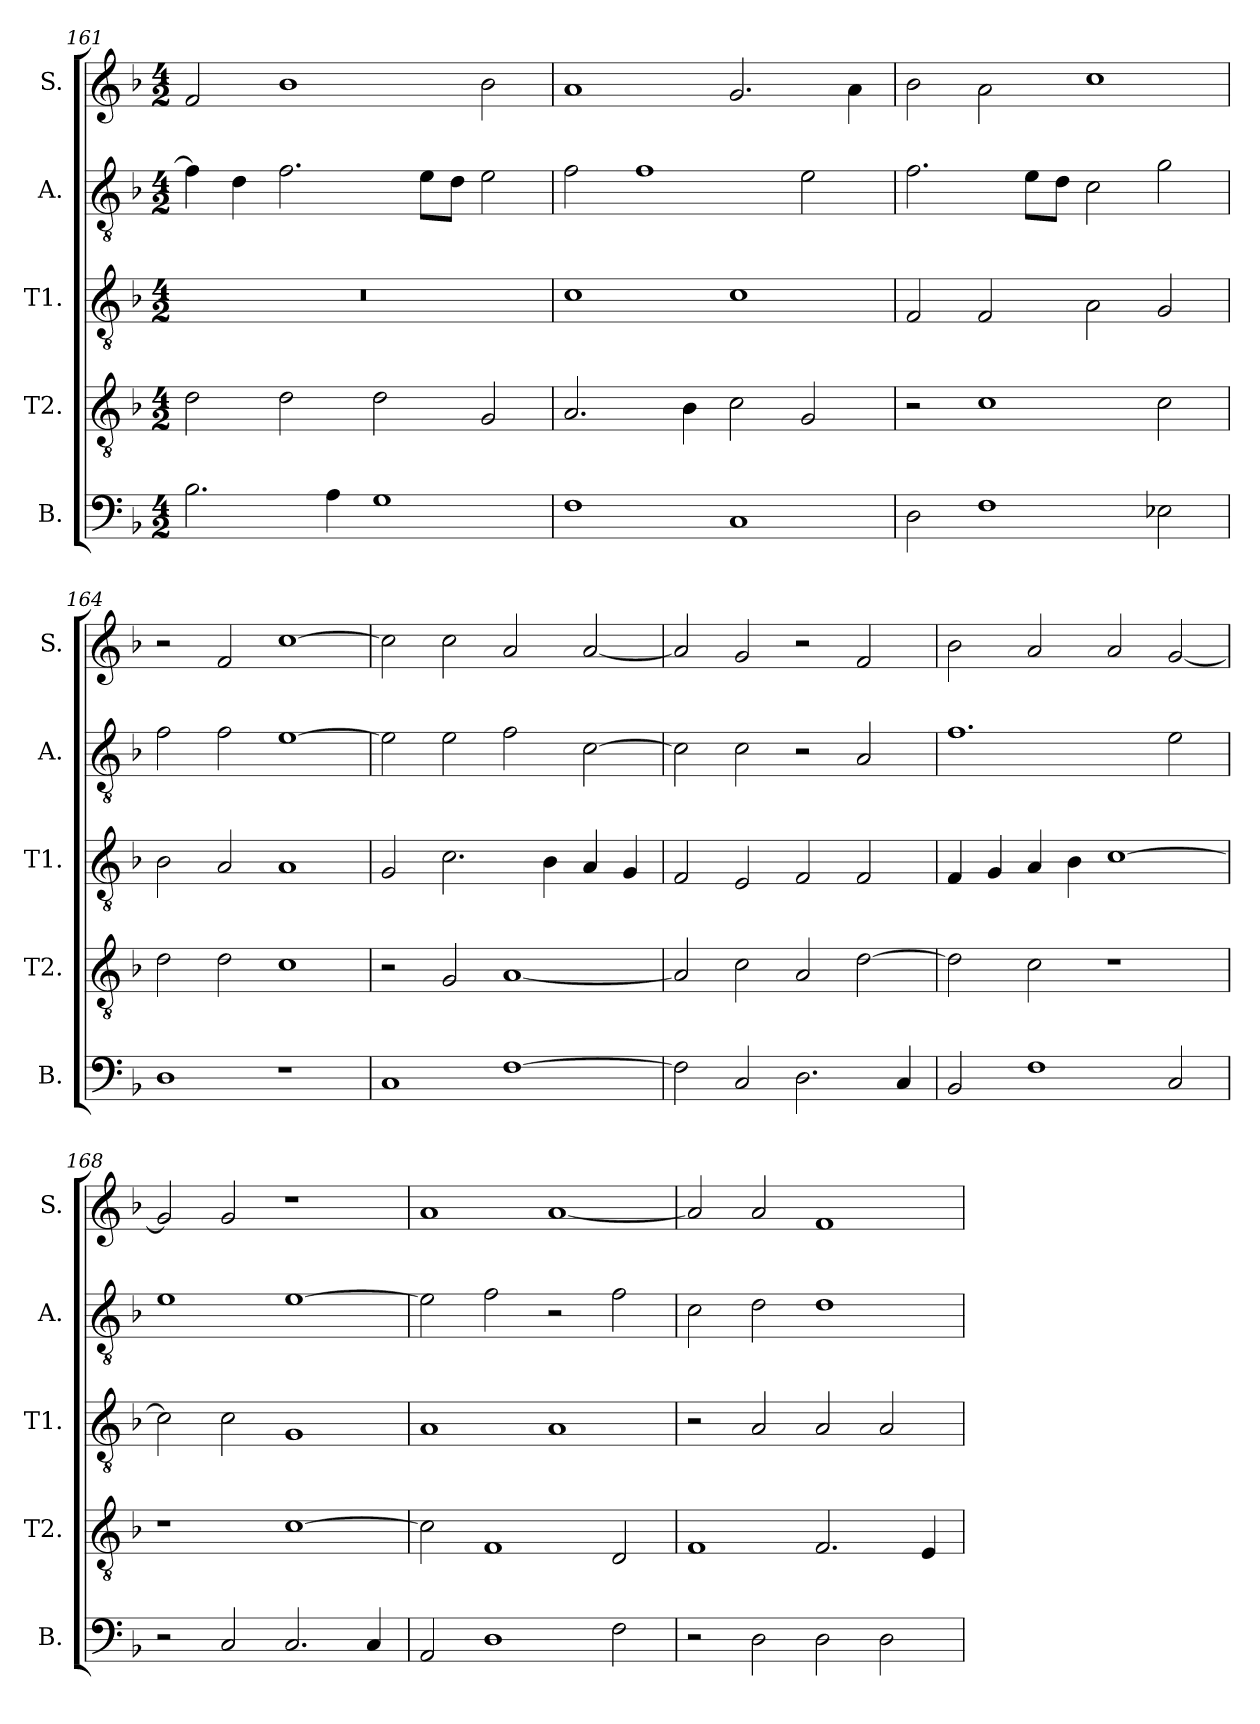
**kern	**kern	**kern	**kern	**kern
*part5	*part4	*part3	*part2	*part1
*staff5	*staff4	*staff3	*staff2	*staff1
*I"B.	*I"T2.	*I"T1.	*I"A.	*I"S.
*I'B.	*I'T2.	*I'T1.	*I'A.	*I'S.
*clefF4	*clefGv2	*clefGv2	*clefGv2	*clefG2
*k[b-]	*k[b-]	*k[b-]	*k[b-]	*k[b-]
*F:	*F:	*F:	*F:	*F:
*M4/2	*M4/2	*M4/2	*M4/2	*M4/2
=161	=161	=161	=161	=161
2.B-\	2d\	0r	4f\]	2f/
.	.	.	4d\	.
.	2d\	.	2.f\	1b-
4A\	.	.	.	.
1G	2d\	.	.	.
.	.	.	8e\L	.
.	.	.	8d\J	.
.	2G/	.	2e\	2b-\
!!LO:PB:g=z
=162	=162	=162	=162	=162
1F	2.A/	1c	2f\	1a
.	.	.	1f	.
.	4B-\	.	.	.
1C	2c\	1c	.	2.g/
.	2G/	.	2e\	.
.	.	.	.	4a\
=163	=163	=163	=163	=163
2D\	2r	2F/	2.f\	2b-\
1F	1c	2F/	.	2a\
.	.	.	8e\L	.
.	.	.	8d\J	.
.	.	2A\	2c\	1cc
2E-X\	2c\	2G/	2g\	.
=164	=164	=164	=164	=164
1D	2d\	2B-\	2f\	2r
.	2d\	2A/	2f\	2f/
1r	1c	1A	[1e	[1cc
=165	=165	=165	=165	=165
1C	2r	2G/	2e\]	2cc\]
.	2G/	2.c\	2e\	2cc\
[1F	[1A	.	2f\	2a/
.	.	4B-\	.	.
.	.	4A/	[2c\	[2a/
.	.	4G/	.	.
!!LO:LB:g=z
=166	=166	=166	=166	=166
2F\]	2A/]	2F/	2c\]	2a/]
2C/	2c\	2E/	2c\	2g/
2.D\	2A/	2F/	2r	2r
.	[2d\	2F/	2A/	2f/
4C/	.	.	.	.
=167	=167	=167	=167	=167
2BB-/	2d\]	4F/	1.f	2b-\
.	.	4G/	.	.
1F	2c\	4A/	.	2a/
.	.	4B-\	.	.
.	1r	[1c	.	2a/
2C/	.	.	2e\	[2g/
=168	=168	=168	=168	=168
2r	1r	2c\]	1e	2g/]
2C/	.	2c\	.	2g/
2.C/	[1c	1G	[1e	1r
4C/	.	.	.	.
=169	=169	=169	=169	=169
2AA/	2c\]	1A	2e\]	1a
1D	1F	.	2f\	.
.	.	1A	2r	[1a
2F\	2D/	.	2f\	.
=170	=170	=170	=170	=170
2r	1F	2r	2c\	2a/]
2D\	.	2A/	2d\	2a/
2D\	2.F/	2A/	1d	1f
2D\	.	2A/	.	.
.	4E/	.	.	.
=	=	=	=	=
*-	*-	*-	*-	*-
